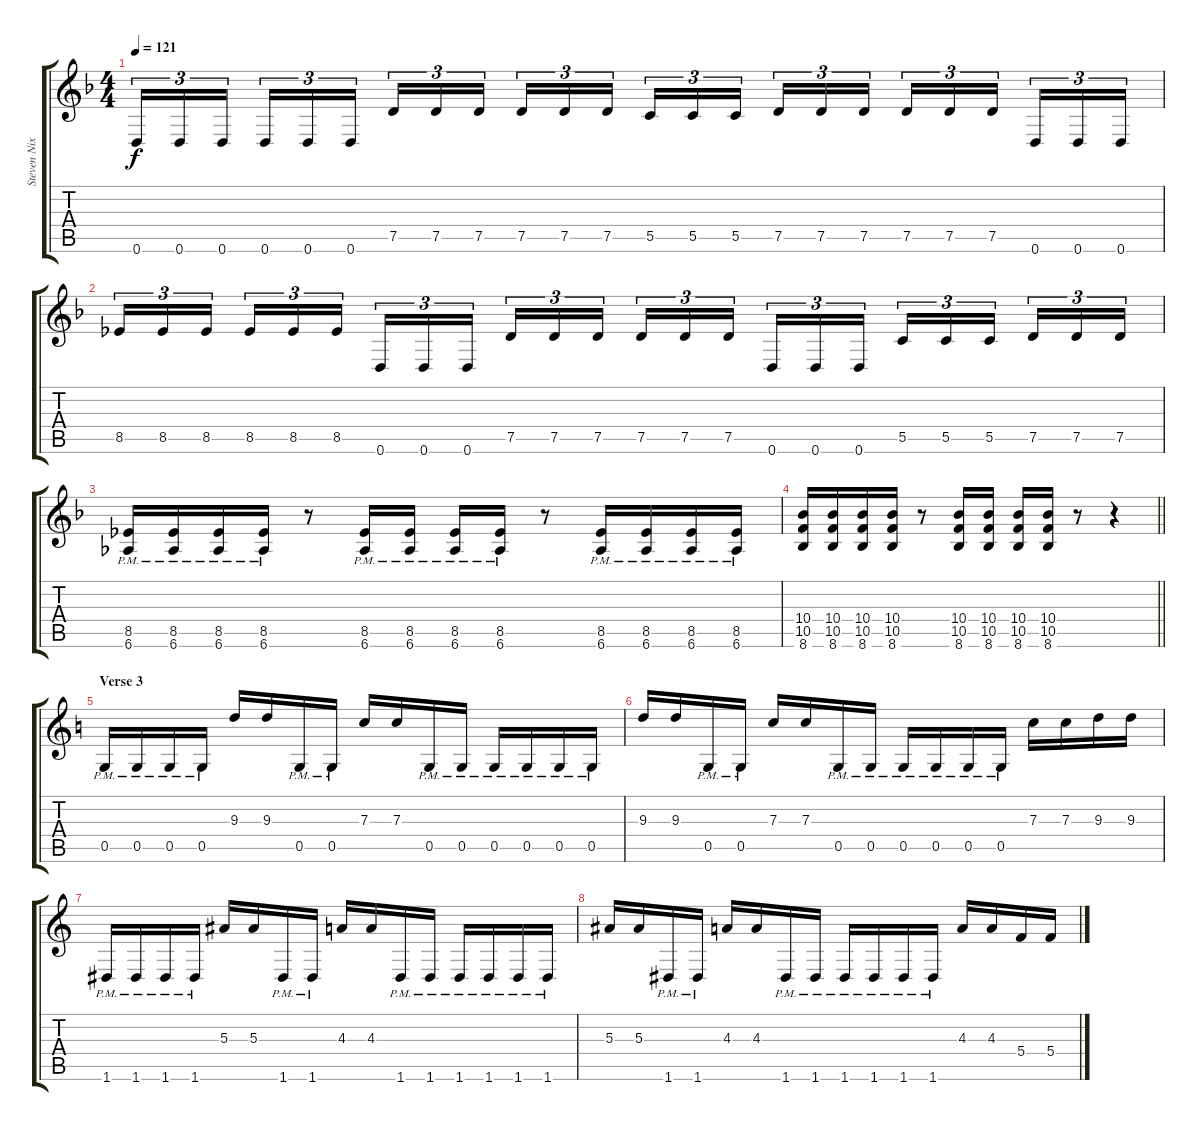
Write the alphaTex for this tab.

\track ("Steven Nixon" "Steven Nix") {instrument distortionguitar}
\staff {score tabs}
\tuning (D4 A3 F3 C3 G2 D2) {hide}
\ts (4 4)
\tempo 121
\clef g2
\ks f
0.6.16{tu (3 2) dy f} 0.6.16{tu (3 2)} 0.6.16{tu (3 2) beam splitsecondary} 0.6.16{tu (3 2)} 0.6.16{tu (3 2)} 0.6.16{tu (3 2)} 7.5.16{tu (3 2)} 7.5.16{tu (3 2)} 7.5.16{tu (3 2) beam splitsecondary} 7.5.16{tu (3 2)} 7.5.16{tu (3 2)} 7.5.16{tu (3 2)} 5.5.16{tu (3 2)} 5.5.16{tu (3 2)} 5.5.16{tu (3 2) beam splitsecondary} 7.5.16{tu (3 2)} 7.5.16{tu (3 2)} 7.5.16{tu (3 2)} 7.5.16{tu (3 2)} 7.5.16{tu (3 2)} 7.5.16{tu (3 2) beam splitsecondary} 0.6.16{tu (3 2)} 0.6.16{tu (3 2)} 0.6.16{tu (3 2)} |
8.5.16{tu (3 2)} 8.5.16{tu (3 2)} 8.5.16{tu (3 2) beam splitsecondary} 8.5.16{tu (3 2)} 8.5.16{tu (3 2)} 8.5.16{tu (3 2)} 0.6.16{tu (3 2)} 0.6.16{tu (3 2)} 0.6.16{tu (3 2) beam splitsecondary} 7.5.16{tu (3 2)} 7.5.16{tu (3 2)} 7.5.16{tu (3 2)} 7.5.16{tu (3 2)} 7.5.16{tu (3 2)} 7.5.16{tu (3 2) beam splitsecondary} 0.6.16{tu (3 2)} 0.6.16{tu (3 2)} 0.6.16{tu (3 2)} 5.5.16{tu (3 2)} 5.5.16{tu (3 2)} 5.5.16{tu (3 2) beam splitsecondary} 7.5.16{tu (3 2)} 7.5.16{tu (3 2)} 7.5.16{tu (3 2)} |
(8.5{pm} 6.6{pm}).16 (8.5{pm} 6.6{pm}).16 (8.5{pm} 6.6{pm}).16 (8.5{pm} 6.6{pm}).16 r.8 (8.5{pm} 6.6{pm}).16 (8.5{pm} 6.6{pm}).16 (8.5{pm} 6.6{pm}).16 (8.5{pm} 6.6{pm}).16 r.8 (8.5{pm} 6.6{pm}).16 (8.5{pm} 6.6{pm}).16 (8.5{pm} 6.6{pm}).16 (8.5{pm} 6.6{pm}).16 |
\barLineRight lightlight
(10.4 10.5 8.6).16 (10.4 10.5 8.6).16 (10.4 10.5 8.6).16 (10.4 10.5 8.6).16 r.8 (10.4 10.5 8.6).16 (10.4 10.5 8.6).16 (10.4 10.5 8.6).16 (10.4 10.5 8.6).16 r.8 r.4 |
\section ("" "Verse 3")
\ks c
0.5{pm}.16 0.5{pm}.16 0.5{pm}.16 0.5{pm}.16 9.3.16 9.3.16 0.5{pm}.16 0.5{pm}.16 7.3.16 7.3.16 0.5{pm}.16 0.5{pm}.16 0.5{pm}.16 0.5{pm}.16 0.5{pm}.16 0.5{pm}.16 |
9.3.16 9.3.16 0.5{pm}.16 0.5{pm}.16 7.3.16 7.3.16 0.5{pm}.16 0.5{pm}.16 0.5{pm}.16 0.5{pm}.16 0.5{pm}.16 0.5{pm}.16 7.3.16 7.3.16 9.3.16 9.3.16 |
1.6{pm}.16 1.6{pm}.16 1.6{pm}.16 1.6{pm}.16 5.3.16 5.3.16 1.6{pm}.16 1.6{pm}.16 4.3.16 4.3.16 1.6{pm}.16 1.6{pm}.16 1.6{pm}.16 1.6{pm}.16 1.6{pm}.16 1.6{pm}.16 |
5.3.16 5.3.16 1.6{pm}.16 1.6{pm}.16 4.3.16 4.3.16 1.6{pm}.16 1.6{pm}.16 1.6{pm}.16 1.6{pm}.16 1.6{pm}.16 1.6{pm}.16 4.3.16 4.3.16 5.4.16 5.4.16
